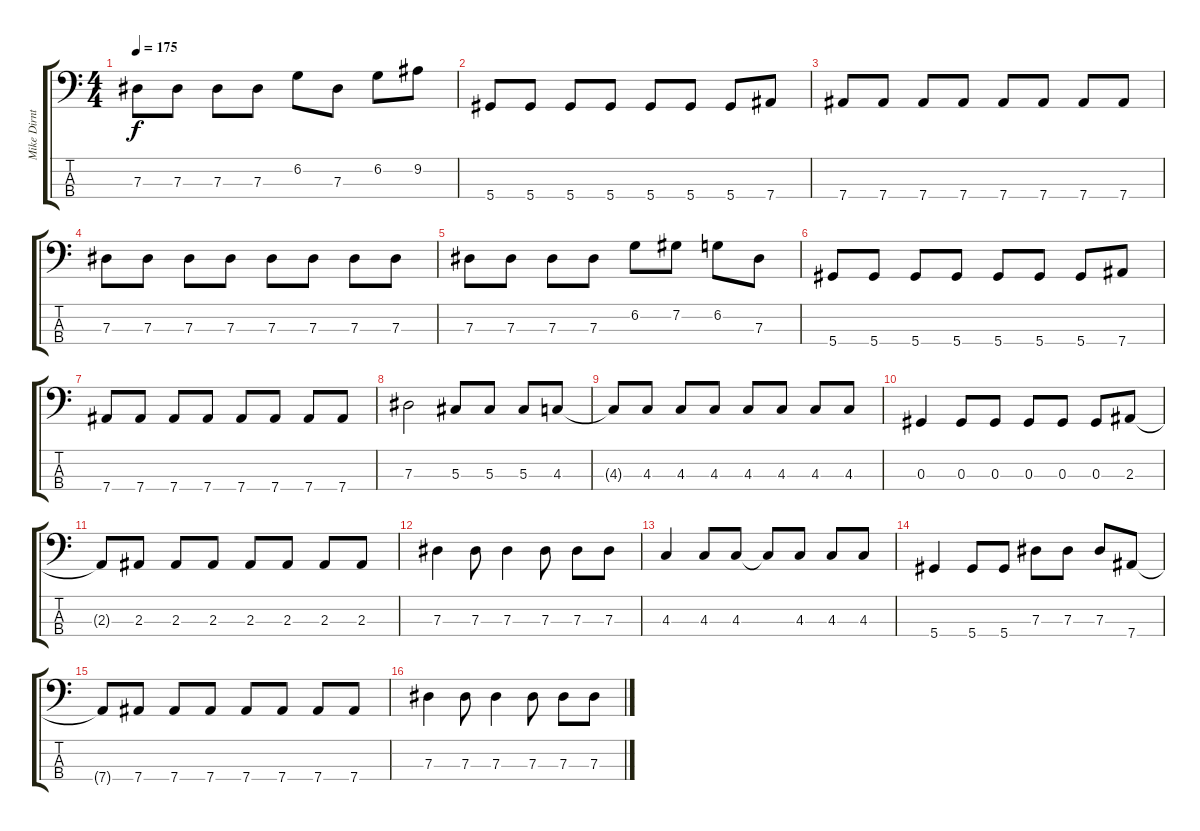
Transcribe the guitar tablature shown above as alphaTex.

\track ("Mike Dirnt" "Mike Dirnt") {instrument electricbassfinger}
\staff {score tabs}
\tuning (Gb2 Db2 Ab1 Eb1) {hide}
\ts (4 4)
\tempo 175
\clef f4
\ks c
7.3.8{dy f} 7.3.8 7.3.8 7.3.8 6.2.8 7.3.8 6.2.8 9.2.8 |
5.4.8 5.4.8 5.4.8 5.4.8 5.4.8 5.4.8 5.4.8 7.4.8 |
7.4.8 7.4.8 7.4.8 7.4.8 7.4.8 7.4.8 7.4.8 7.4.8 |
7.3.8 7.3.8 7.3.8 7.3.8 7.3.8 7.3.8 7.3.8 7.3.8 |
7.3.8 7.3.8 7.3.8 7.3.8 6.2.8 7.2.8 6.2.8 7.3.8 |
5.4.8 5.4.8 5.4.8 5.4.8 5.4.8 5.4.8 5.4.8 7.4.8 |
7.4.8 7.4.8 7.4.8 7.4.8 7.4.8 7.4.8 7.4.8 7.4.8 |
7.3.2 5.3.8 5.3.8 5.3.8 4.3.8 |
4.3{t}.8 4.3.8 4.3.8 4.3.8 4.3.8 4.3.8 4.3.8 4.3.8 |
0.3.4 0.3.8 0.3.8 0.3.8 0.3.8 0.3.8 2.3.8 |
2.3{t}.8 2.3.8 2.3.8 2.3.8 2.3.8 2.3.8 2.3.8 2.3.8 |
7.3.4 7.3.8 7.3.4 7.3.8 7.3.8 7.3.8 |
4.3.4 4.3.8 4.3.8 4.3{t}.8 4.3.8 4.3.8 4.3.8 |
5.4.4 5.4.8 5.4.8 7.3.8 7.3.8 7.3.8 7.4.8 |
7.4{t}.8 7.4.8 7.4.8 7.4.8 7.4.8 7.4.8 7.4.8 7.4.8 |
7.3.4 7.3.8 7.3.4 7.3.8 7.3.8 7.3.8
